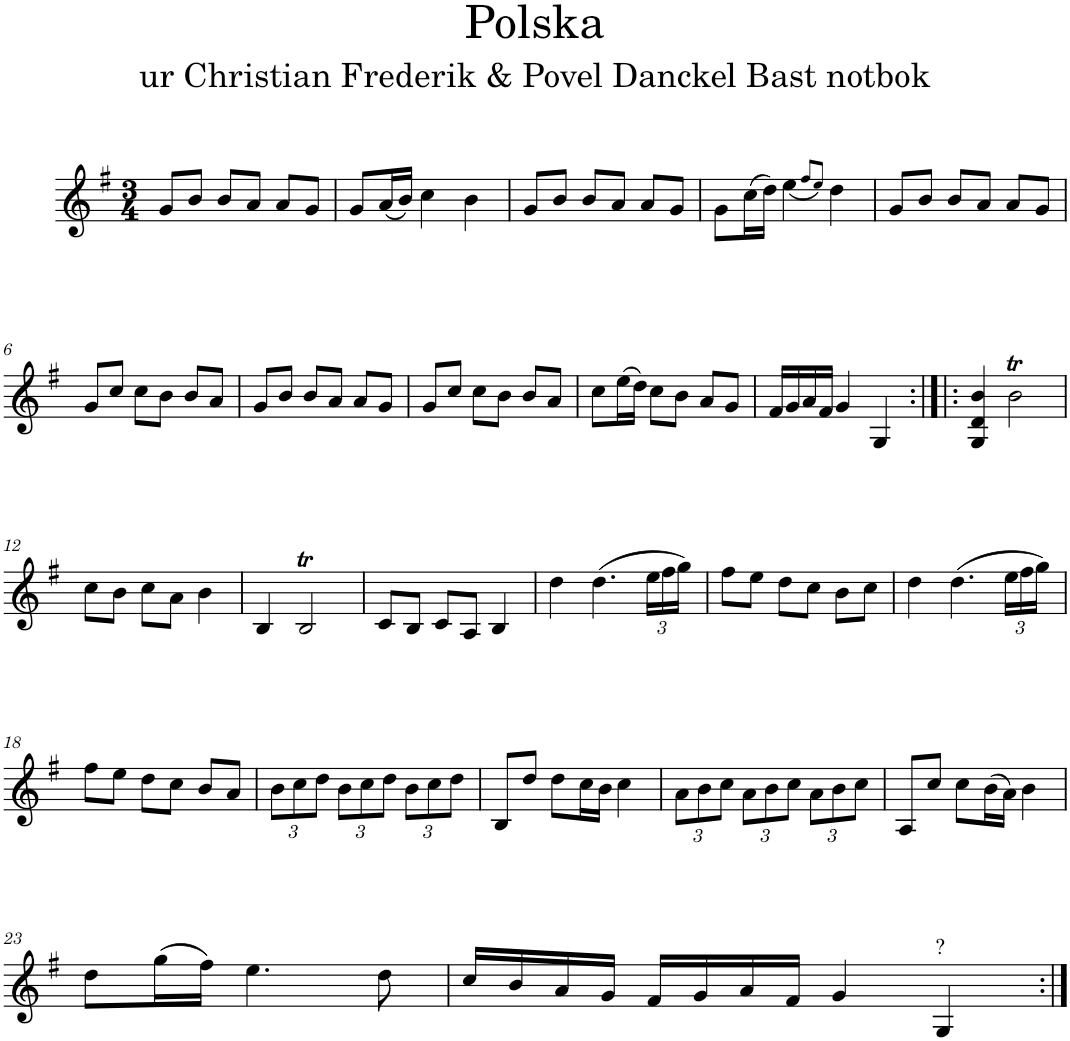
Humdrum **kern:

**kern
*part1
*staff1
*I"Piano
*I'Pno
*clefG2
*k[f#]
*G:
*M3/4
=1
8g/L
8b/J
8b/L
8a/J
8a/L
8g/J
=2
8g/L
(16a/L
16b/JJ)
4cc\
4b\
=3
8g/L
8b/J
8b/L
8a/J
8a/L
8g/J
=4
8g\L
(16cc\L
16dd\JJ)
(<4ee\
8qff#/L
8qee/J)
4dd\
=5
8g/L
8b/J
8b/L
8a/J
8a/L
8g/J
!!LO:LB:g=z
=6
8g/L
8cc/J
8cc\L
8b\J
8b/L
8a/J
=7
8g/L
8b/J
8b/L
8a/J
8a/L
8g/J
=8
8g/L
8cc/J
8cc\L
8b\J
8b/L
8a/J
=9
8cc\L
(16ee\L
16dd\JJ)
8cc\L
8b\J
8a/L
8g/J
=10
16f#/LL
16g/
16a/
16f#/JJ
4g/
4G/
=11:|!|:
4G/ 4d/ 4b/
2bt\
!!LO:LB:g=z
=12
8cc\L
8b\J
8cc\L
8a\J
4b\
=13
4B/
2Bt/
=14
8c/L
8B/J
8c/L
8A/J
4B/
=15
4dd\
(4.dd\
*Xbrackettup
24ee\LL
24ff#\
24gg\JJ)
=16
8ff#\L
8ee\J
8dd\L
8cc\J
8b\L
8cc\J
=17
4dd\
(4.dd\
24ee\LL
24ff#\
24gg\JJ)
!!LO:LB:g=z
=18
8ff#\L
8ee\J
8dd\L
8cc\J
8b/L
8a/J
=19
12b\L
12cc\
12dd\J
12b\L
12cc\
12dd\J
12b\L
12cc\
12dd\J
=20
8B/L
8dd/J
8dd\L
16cc\L
16b\JJ
4cc\
=21
12a\L
12b\
12cc\J
12a\L
12b\
12cc\J
12a\L
12b\
12cc\J
=22
8A/L
8cc/J
8cc\L
(16b\L
16a\JJ)
4b\
!!LO:LB:g=z
=23
8dd\L
(16gg\L
16ff#\JJ)
4.ee\
8dd\
=24
16cc/LL
16b/
16a/
16g/JJ
16f#/LL
16g/
16a/
16f#/JJ
4g/
!LO:TX:a:t=?
4G/
=:|!
*-
